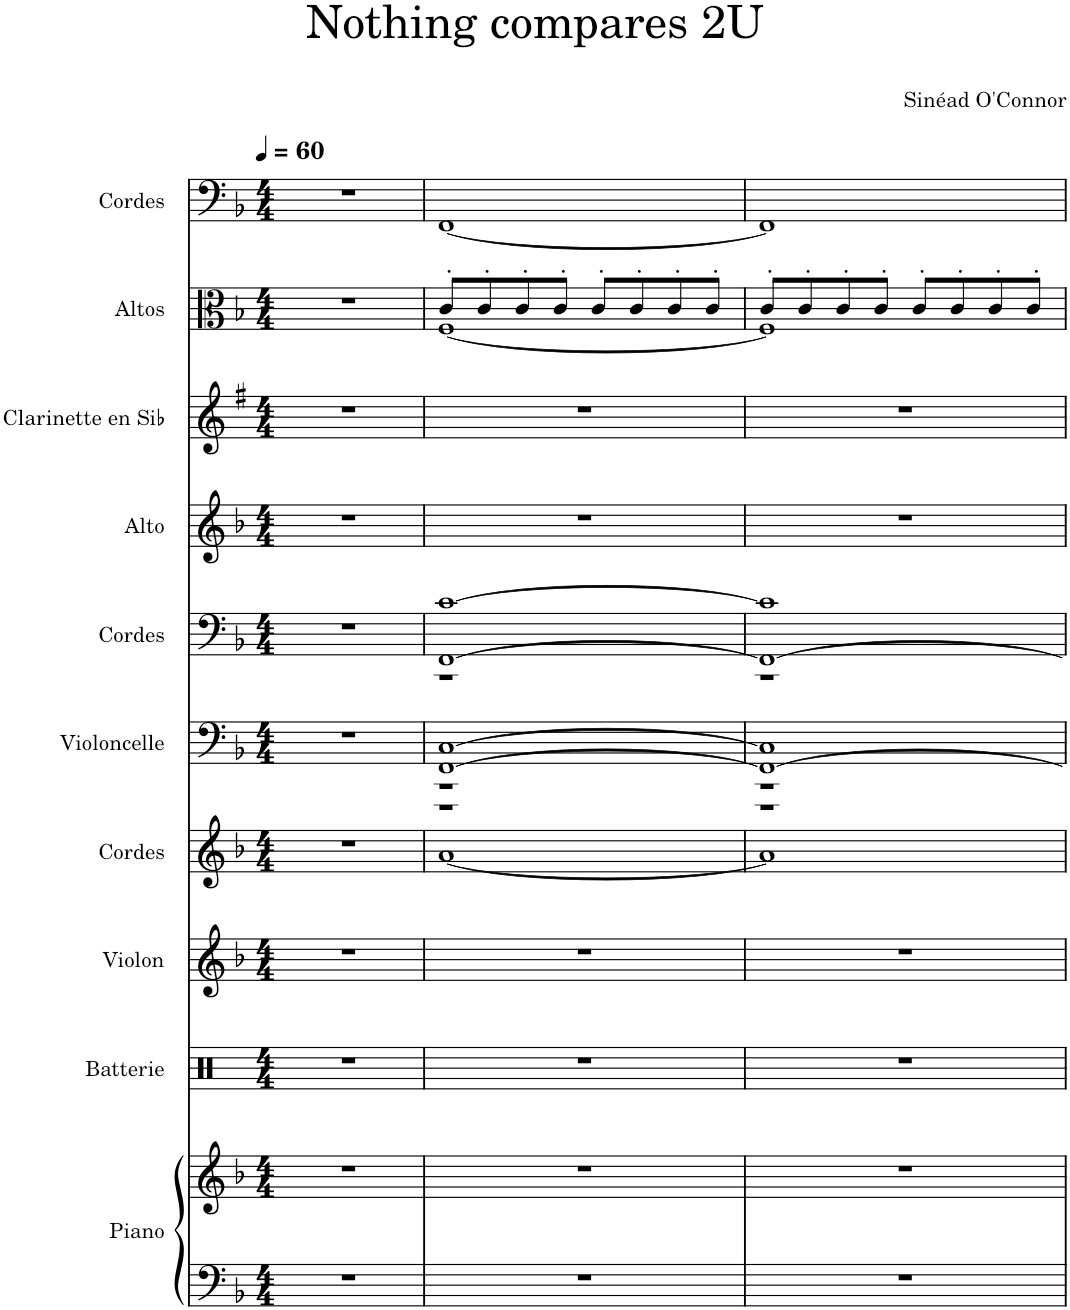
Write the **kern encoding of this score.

**kern	**kern	**kern	**kern	**kern	**kern	**kern	**kern	**kern	**kern	**kern
*part10	*part10	*part9	*part8	*part7	*part6	*part5	*part4	*part3	*part2	*part1
*staff11	*staff10	*staff9	*staff8	*staff7	*staff6	*staff5	*staff4	*staff3	*staff2	*staff1
*I"Piano	*	*I"Batterie	*I"Violon	*I"Cordes	*I"Violoncelle	*I"Cordes	*I"Alto	*I"Clarinette en Sib	*I"Altos	*I"Cordes
*I'Pia.	*	*I'Bat.	*I'Vln.	*	*I'Vlc	*	*I'A.	*I'Clar. Sib	*I'Alt.	*
*clefF4	*clefG2	*clefX	*clefG2	*clefG2	*clefF4	*clefF4	*clefG2	*clefG2	*clefC3	*clefF4
*	*	*	*	*	*	*	*	*Trd1c2	*	*
*k[b-]	*k[b-]	*k[]	*k[b-]	*k[b-]	*k[b-]	*k[b-]	*k[b-]	*k[f#]	*k[b-]	*k[b-]
*M4/4	*M4/4	*M4/4	*M4/4	*M4/4	*M4/4	*M4/4	*M4/4	*M4/4	*M4/4	*M4/4
*MM60	*MM60	*MM60	*MM60	*MM60	*MM60	*MM60	*MM60	*MM60	*MM60	*MM60
=1	=1	=1	=1	=1	=1	=1	=1	=1	=1	=1
1r	1r	1r	1r	1r	1r	1r	1r	1r	1r	1r
=2	=2	=2	=2	=2	=2	=2	=2	=2	=2	=2
*	*	*	*	*	*^	*^	*	*	*^	*
*	*	*	*	*	*	*^	*	*	*	*	*	*	*
1r	1r	1r	1r	[1a	[1FF [1C	1r	1r	[1FF [1c	1r	1r	1r	8c'/L	[1F	[1FF
.	.	.	.	.	.	.	.	.	.	.	.	8c'/	.	.
.	.	.	.	.	.	.	.	.	.	.	.	8c'/	.	.
.	.	.	.	.	.	.	.	.	.	.	.	8c'/J	.	.
.	.	.	.	.	.	.	.	.	.	.	.	8c'/L	.	.
.	.	.	.	.	.	.	.	.	.	.	.	8c'/	.	.
.	.	.	.	.	.	.	.	.	.	.	.	8c'/	.	.
.	.	.	.	.	.	.	.	.	.	.	.	8c'/J	.	.
=3	=3	=3	=3	=3	=3	=3	=3	=3	=3	=3	=3	=3	=3	=3
1r	1r	1r	1r	1a]	1FF_ 1C]	1r	1r	1FF_ 1c]	1r	1r	1r	8c'/L	1F]	1FF]
.	.	.	.	.	.	.	.	.	.	.	.	8c'/	.	.
.	.	.	.	.	.	.	.	.	.	.	.	8c'/	.	.
.	.	.	.	.	.	.	.	.	.	.	.	8c'/J	.	.
.	.	.	.	.	.	.	.	.	.	.	.	8c'/L	.	.
.	.	.	.	.	.	.	.	.	.	.	.	8c'/	.	.
.	.	.	.	.	.	.	.	.	.	.	.	8c'/	.	.
.	.	.	.	.	.	.	.	.	.	.	.	8c'/J	.	.
*	*	*	*	*	*v	*v	*v	*	*	*	*	*v	*v	*
*	*	*	*	*	*	*v	*v	*	*	*	*
=	=	=	=	=	=	=	=	=	=	=
*-	*-	*-	*-	*-	*-	*-	*-	*-	*-	*-
